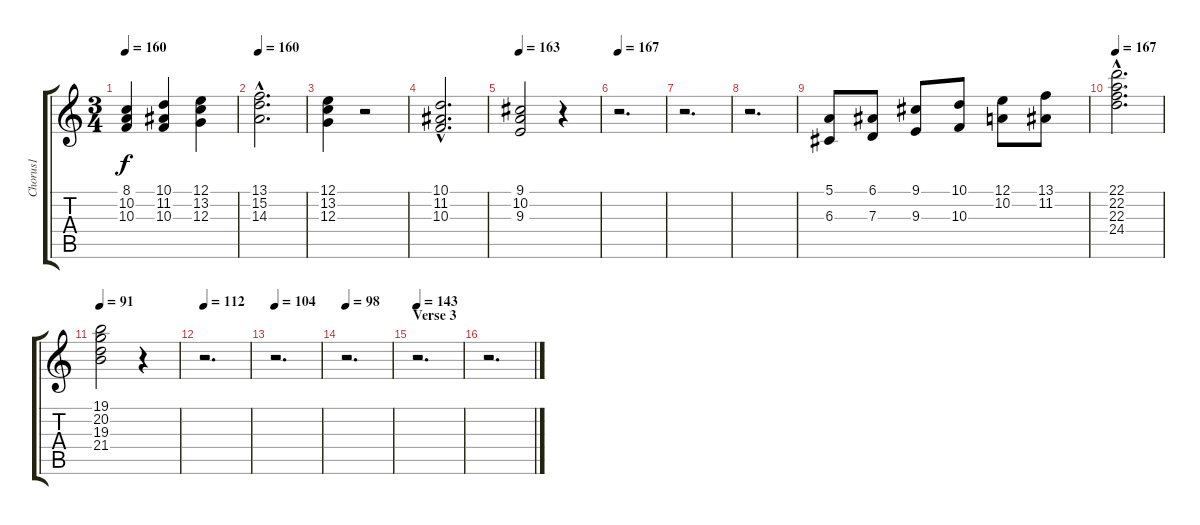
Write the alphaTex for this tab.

\track ("Chorus1" "Chorus1") {instrument choiraahs}
\staff {score tabs}
\tuning (E4 B3 G3 D3 A2 E2) {hide}
\ts (3 4)
\tempo 160
\clef g2
\ks c
(8.1 10.2 10.3).4{dy f} (10.1 11.2 10.3).4 (12.1 13.2 12.3).4 |
\tempo 160
(13.1{hac} 15.2{hac} 14.3{hac}).2{d} |
(12.1 13.2 12.3).4 r.2 |
(10.1{hac} 11.2{hac} 10.3{hac}).2{d} |
\tempo 163
(9.1 10.2 9.3).2 r.4 |
\tempo 167
r.2{d} |
r.2{d} |
r.2{d} |
(5.1 6.3).8 (6.1 7.3).8 (9.1 9.3).8 (10.1 10.3).8 (12.1 10.2).8 (13.1 11.2).8 |
\tempo 167
(22.1{hac} 22.2{hac} 22.3{hac} 24.4{hac}).2{d} |
\tempo 91
(19.1 20.2 19.3 21.4).2 r.4 |
\tempo 112
r.2{d} |
\tempo 104
r.2{d} |
\tempo 98
r.2{d} |
\section ("" "Verse 3")
\tempo 143
r.2{d} |
r.2{d}
